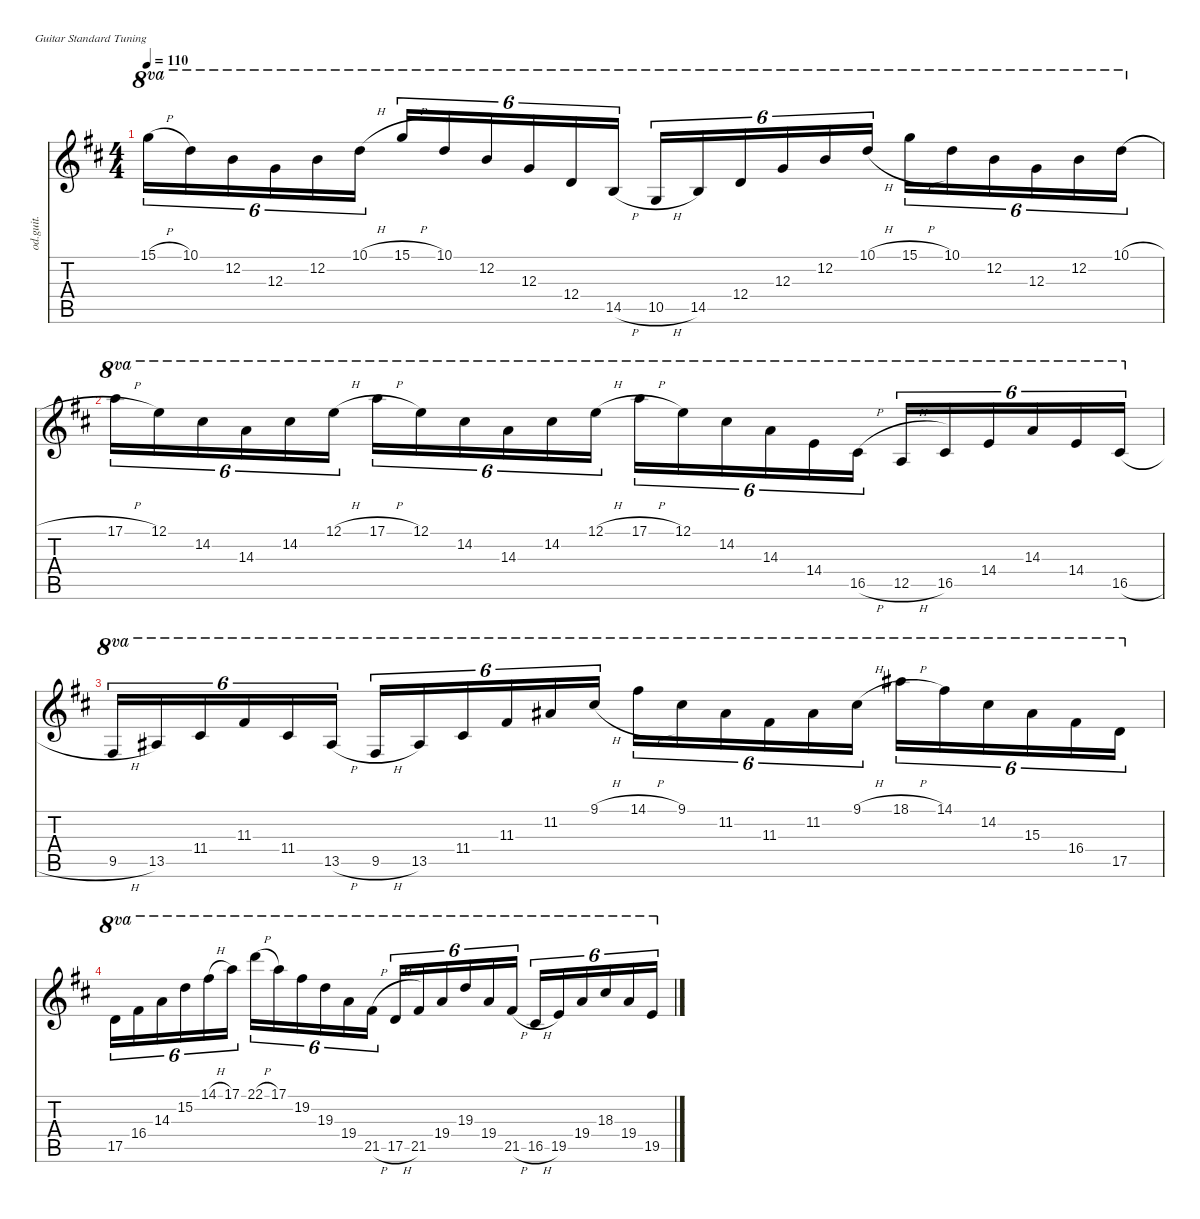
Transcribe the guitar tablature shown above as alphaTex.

\defaultSystemsLayout 4
\hideDynamics
\bracketExtendMode nobrackets
\track ("Jason Lead" "od.guit.") {solo instrument overdrivenguitar}
\staff {score tabs}
\tuning (E4 B3 G3 D3 A2 E2)
\ts (4 4)
\tempo 110
\clef g2
\ks bminor
15.1{h acc forcenatural}.16{tu (6 4) ot 8va dy f beam Down} 10.1{acc forcenatural}.16{tu (6 4) ot 8va beam Down} 12.2{acc forcenatural}.16{tu (6 4) ot 8va beam Down} 12.3{acc forcenatural}.16{tu (6 4) ot 8va beam Down} 12.2{acc forcenatural}.16{tu (6 4) ot 8va beam Down} 10.1{h acc forcenatural}.16{tu (6 4) ot 8va beam Down} 15.1{h acc forcenatural}.16{tu (6 4) ot 8va beam Up} 10.1{acc forcenatural}.16{tu (6 4) ot 8va beam Up} 12.2{acc forcenatural}.16{tu (6 4) ot 8va beam Up} 12.3{acc forcenatural}.16{tu (6 4) ot 8va beam Up} 12.4{acc forcenatural}.16{tu (6 4) ot 8va beam Up} 14.5{h acc forcenatural}.16{tu (6 4) ot 8va beam Up} 10.5{h acc forcenatural}.16{tu (6 4) ot 8va beam Up} 14.5{acc forcenatural}.16{tu (6 4) ot 8va beam Up} 12.4{acc forcenatural}.16{tu (6 4) ot 8va beam Up} 12.3{acc forcenatural}.16{tu (6 4) ot 8va beam Up} 12.2{acc forcenatural}.16{tu (6 4) ot 8va beam Up} 10.1{h acc forcenatural}.16{tu (6 4) ot 8va beam Up} 15.1{h acc forcenatural}.16{tu (6 4) ot 8va beam Down} 10.1{acc forcenatural}.16{tu (6 4) ot 8va beam Down} 12.2{acc forcenatural}.16{tu (6 4) ot 8va beam Down} 12.3{acc forcenatural}.16{tu (6 4) ot 8va beam Down} 12.2{acc forcenatural}.16{tu (6 4) ot 8va beam Down} 10.1{h acc forcenatural}.16{tu (6 4) ot 8va beam Down} |
17.1{h acc forcenatural}.16{tu (6 4) ot 8va beam Down} 12.1{acc forcenatural}.16{tu (6 4) ot 8va beam Down} 14.2{acc #}.16{tu (6 4) ot 8va beam Down} 14.3{acc forcenatural}.16{tu (6 4) ot 8va beam Down} 14.2{acc #}.16{tu (6 4) ot 8va beam Down} 12.1{h acc forcenatural}.16{tu (6 4) ot 8va beam Down} 17.1{h acc forcenatural}.16{tu (6 4) ot 8va beam Down} 12.1{acc forcenatural}.16{tu (6 4) ot 8va beam Down} 14.2{acc #}.16{tu (6 4) ot 8va beam Down} 14.3{acc forcenatural}.16{tu (6 4) ot 8va beam Down} 14.2{acc #}.16{tu (6 4) ot 8va beam Down} 12.1{h acc forcenatural}.16{tu (6 4) ot 8va beam Down} 17.1{h acc forcenatural}.16{tu (6 4) ot 8va beam Down} 12.1{acc forcenatural}.16{tu (6 4) ot 8va beam Down} 14.2{acc #}.16{tu (6 4) ot 8va beam Down} 14.3{acc forcenatural}.16{tu (6 4) ot 8va beam Down} 14.4{acc forcenatural}.16{tu (6 4) ot 8va beam Down} 16.5{h acc #}.16{tu (6 4) ot 8va beam Down} 12.5{h acc forcenatural}.16{tu (6 4) ot 8va beam Up} 16.5{acc #}.16{tu (6 4) ot 8va beam Up} 14.4{acc forcenatural}.16{tu (6 4) ot 8va beam Up} 14.3{acc forcenatural}.16{tu (6 4) ot 8va beam Up} 14.4{acc forcenatural}.16{tu (6 4) ot 8va beam Up} 16.5{h acc #}.16{tu (6 4) ot 8va beam Up} |
9.5{h acc #}.16{tu (6 4) ot 8va beam Up} 13.5{acc #}.16{tu (6 4) ot 8va beam Up} 11.4{acc #}.16{tu (6 4) ot 8va beam Up} 11.3{acc #}.16{tu (6 4) ot 8va beam Up} 11.4{acc #}.16{tu (6 4) ot 8va beam Up} 13.5{h acc #}.16{tu (6 4) ot 8va beam Up} 9.5{h acc #}.16{tu (6 4) ot 8va beam Up} 13.5{acc #}.16{tu (6 4) ot 8va beam Up} 11.4{acc #}.16{tu (6 4) ot 8va beam Up} 11.3{acc #}.16{tu (6 4) ot 8va beam Up} 11.2{acc #}.16{tu (6 4) ot 8va beam Up} 9.1{h acc #}.16{tu (6 4) ot 8va beam Up} 14.1{h acc #}.16{tu (6 4) ot 8va beam Down} 9.1{acc #}.16{tu (6 4) ot 8va beam Down} 11.2{acc #}.16{tu (6 4) ot 8va beam Down} 11.3{acc #}.16{tu (6 4) ot 8va beam Down} 11.2{acc #}.16{tu (6 4) ot 8va beam Down} 9.1{h acc #}.16{tu (6 4) ot 8va beam Down} 18.1{h acc #}.16{tu (6 4) ot 8va beam Down} 14.1{acc #}.16{tu (6 4) ot 8va beam Down} 14.2{acc #}.16{tu (6 4) ot 8va beam Down} 15.3{acc #}.16{tu (6 4) ot 8va beam Down} 16.4{acc #}.16{tu (6 4) ot 8va beam Down} 17.5{acc forcenatural}.16{tu (6 4) ot 8va beam Down} |
17.5{acc forcenatural}.16{tu (6 4) ot 8va beam Down} 16.4{acc #}.16{tu (6 4) ot 8va beam Down} 14.3{acc forcenatural}.16{tu (6 4) ot 8va beam Down} 15.2{acc forcenatural}.16{tu (6 4) ot 8va beam Down} 14.1{h acc #}.16{tu (6 4) ot 8va beam Down} 17.1{acc forcenatural}.16{tu (6 4) ot 8va beam Down} 22.1{h acc forcenatural}.16{tu (6 4) ot 8va beam Down} 17.1{acc forcenatural}.16{tu (6 4) ot 8va beam Down} 19.2{acc #}.16{tu (6 4) ot 8va beam Down} 19.3{acc forcenatural}.16{tu (6 4) ot 8va beam Down} 19.4{acc forcenatural}.16{tu (6 4) ot 8va beam Down} 21.5{h acc #}.16{tu (6 4) ot 8va beam Down} 17.5{h acc forcenatural}.16{tu (6 4) ot 8va beam Up} 21.5{acc #}.16{tu (6 4) ot 8va beam Up} 19.4{acc forcenatural}.16{tu (6 4) ot 8va beam Up} 19.3{acc forcenatural}.16{tu (6 4) ot 8va beam Up} 19.4{acc forcenatural}.16{tu (6 4) ot 8va beam Up} 21.5{h acc #}.16{tu (6 4) ot 8va beam Up} 16.5{h acc #}.16{tu (6 4) ot 8va beam Up} 19.5{acc forcenatural}.16{tu (6 4) ot 8va beam Up} 19.4{acc forcenatural}.16{tu (6 4) ot 8va beam Up} 18.3{acc #}.16{tu (6 4) ot 8va beam Up} 19.4{acc forcenatural}.16{tu (6 4) ot 8va beam Up} 19.5{acc forcenatural}.16{tu (6 4) ot 8va beam Up}
